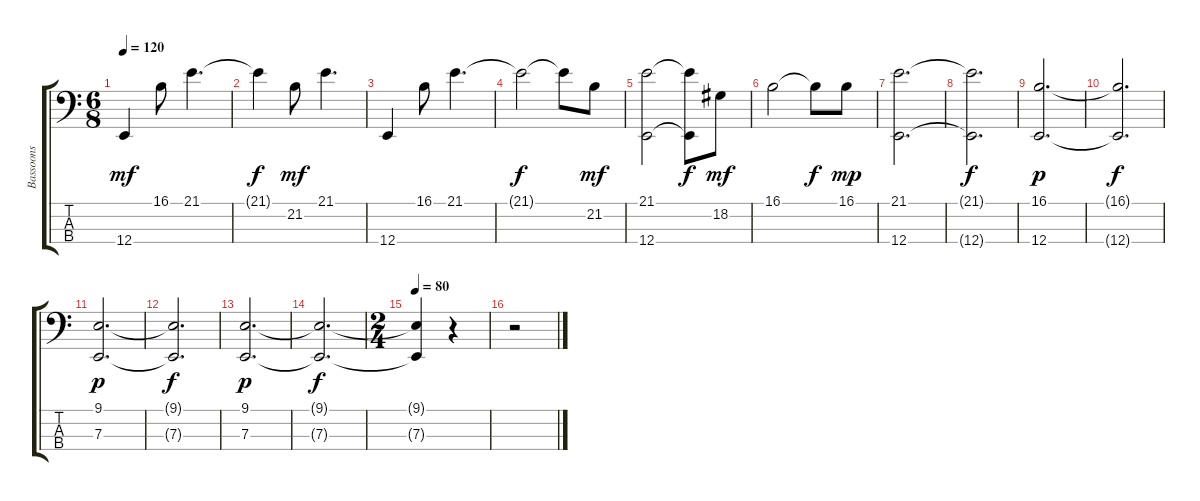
\track ("Bassoons" "Bassoons") {instrument bassoon}
\staff {score tabs}
\tuning (G2 D2 A1 E1) {hide}
\ts (6 8)
\tempo 120
\clef f4
\ks c
12.4.4{dy mf} 16.1.8 21.1.4{d} |
21.1{t}.4{dy f} 21.2.8{dy mf} 21.1.4{d} |
12.4.4 16.1.8 21.1.4{d} |
21.1{t}.2{dy f} 21.1{t}.8 21.2.8{dy mf} |
(21.1 12.4).2 (21.1{t} 12.4{t}).8{dy f} 18.2.8{dy mf} |
16.1.2 16.1{t}.8{dy f} 16.1.8{dy mp} |
(21.1 12.4).2{d} |
(21.1{t} 12.4{t}).2{d dy f} |
(16.1 12.4).2{d dy p} |
(16.1{t} 12.4{t}).2{d dy f} |
(9.1 7.3).2{d dy p} |
(9.1{t} 7.3{t}).2{d dy f} |
(9.1 7.3).2{d dy p} |
(9.1{t} 7.3{t}).2{d dy f} |
\ts (2 4)
\tempo 80
(9.1{t} 7.3{t}).4 r.4 |
r.2
